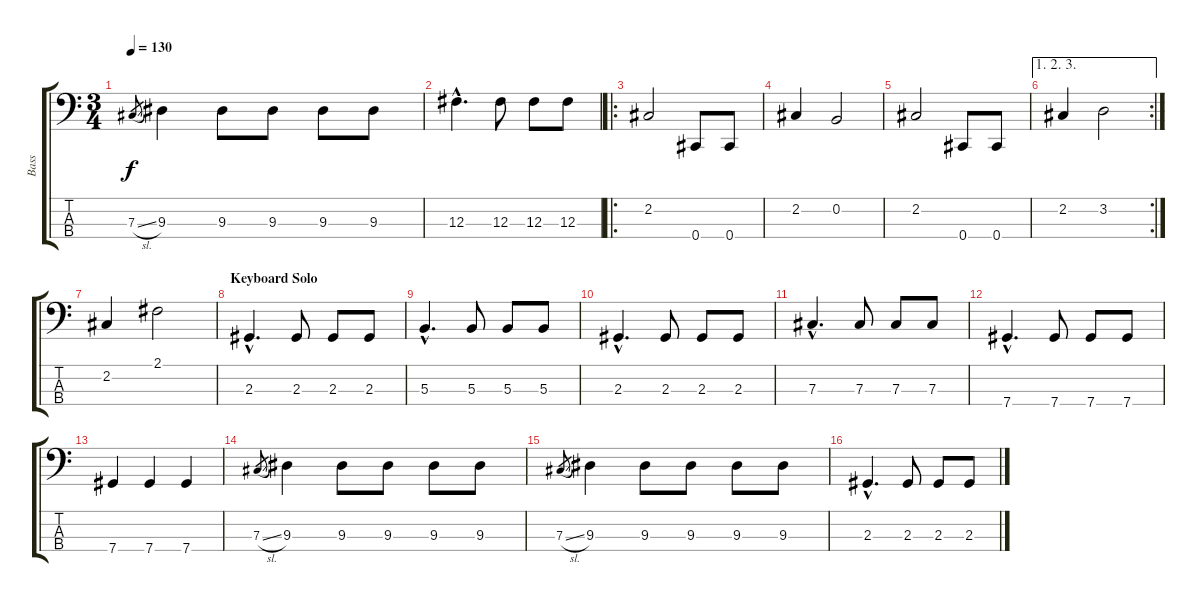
\track ("Bass" "Bass") {instrument electricbasspick}
\staff {score tabs}
\tuning (E2 B1 Gb1 Db1) {hide}
\ts (3 4)
\tempo 130
\clef f4
\ks c
7.3{sl}.8{gr dy f} 9.3.4 9.3.8 9.3.8 9.3.8 9.3.8 |
12.3{hac}.4{d} 12.3.8 12.3.8 12.3.8 |
\ro
2.2.2 0.4.8 0.4.8 |
2.2.4 0.2.2 |
2.2.2 0.4.8 0.4.8 |
\ae (1 2 3)
\rc 2
2.2.4 3.2.2 |
2.2.4 2.1.2 |
\section ("" "Keyboard Solo")
2.3{hac}.4{d} 2.3.8 2.3.8 2.3.8 |
5.3{hac}.4{d} 5.3.8 5.3.8 5.3.8 |
2.3{hac}.4{d} 2.3.8 2.3.8 2.3.8 |
7.3{hac}.4{d} 7.3.8 7.3.8 7.3.8 |
7.4{hac}.4{d} 7.4.8 7.4.8 7.4.8 |
7.4.4 7.4.4 7.4.4 |
7.3{sl}.8{gr} 9.3.4 9.3.8 9.3.8 9.3.8 9.3.8 |
7.3{sl}.8{gr} 9.3.4 9.3.8 9.3.8 9.3.8 9.3.8 |
2.3{hac}.4{d} 2.3.8 2.3.8 2.3.8
